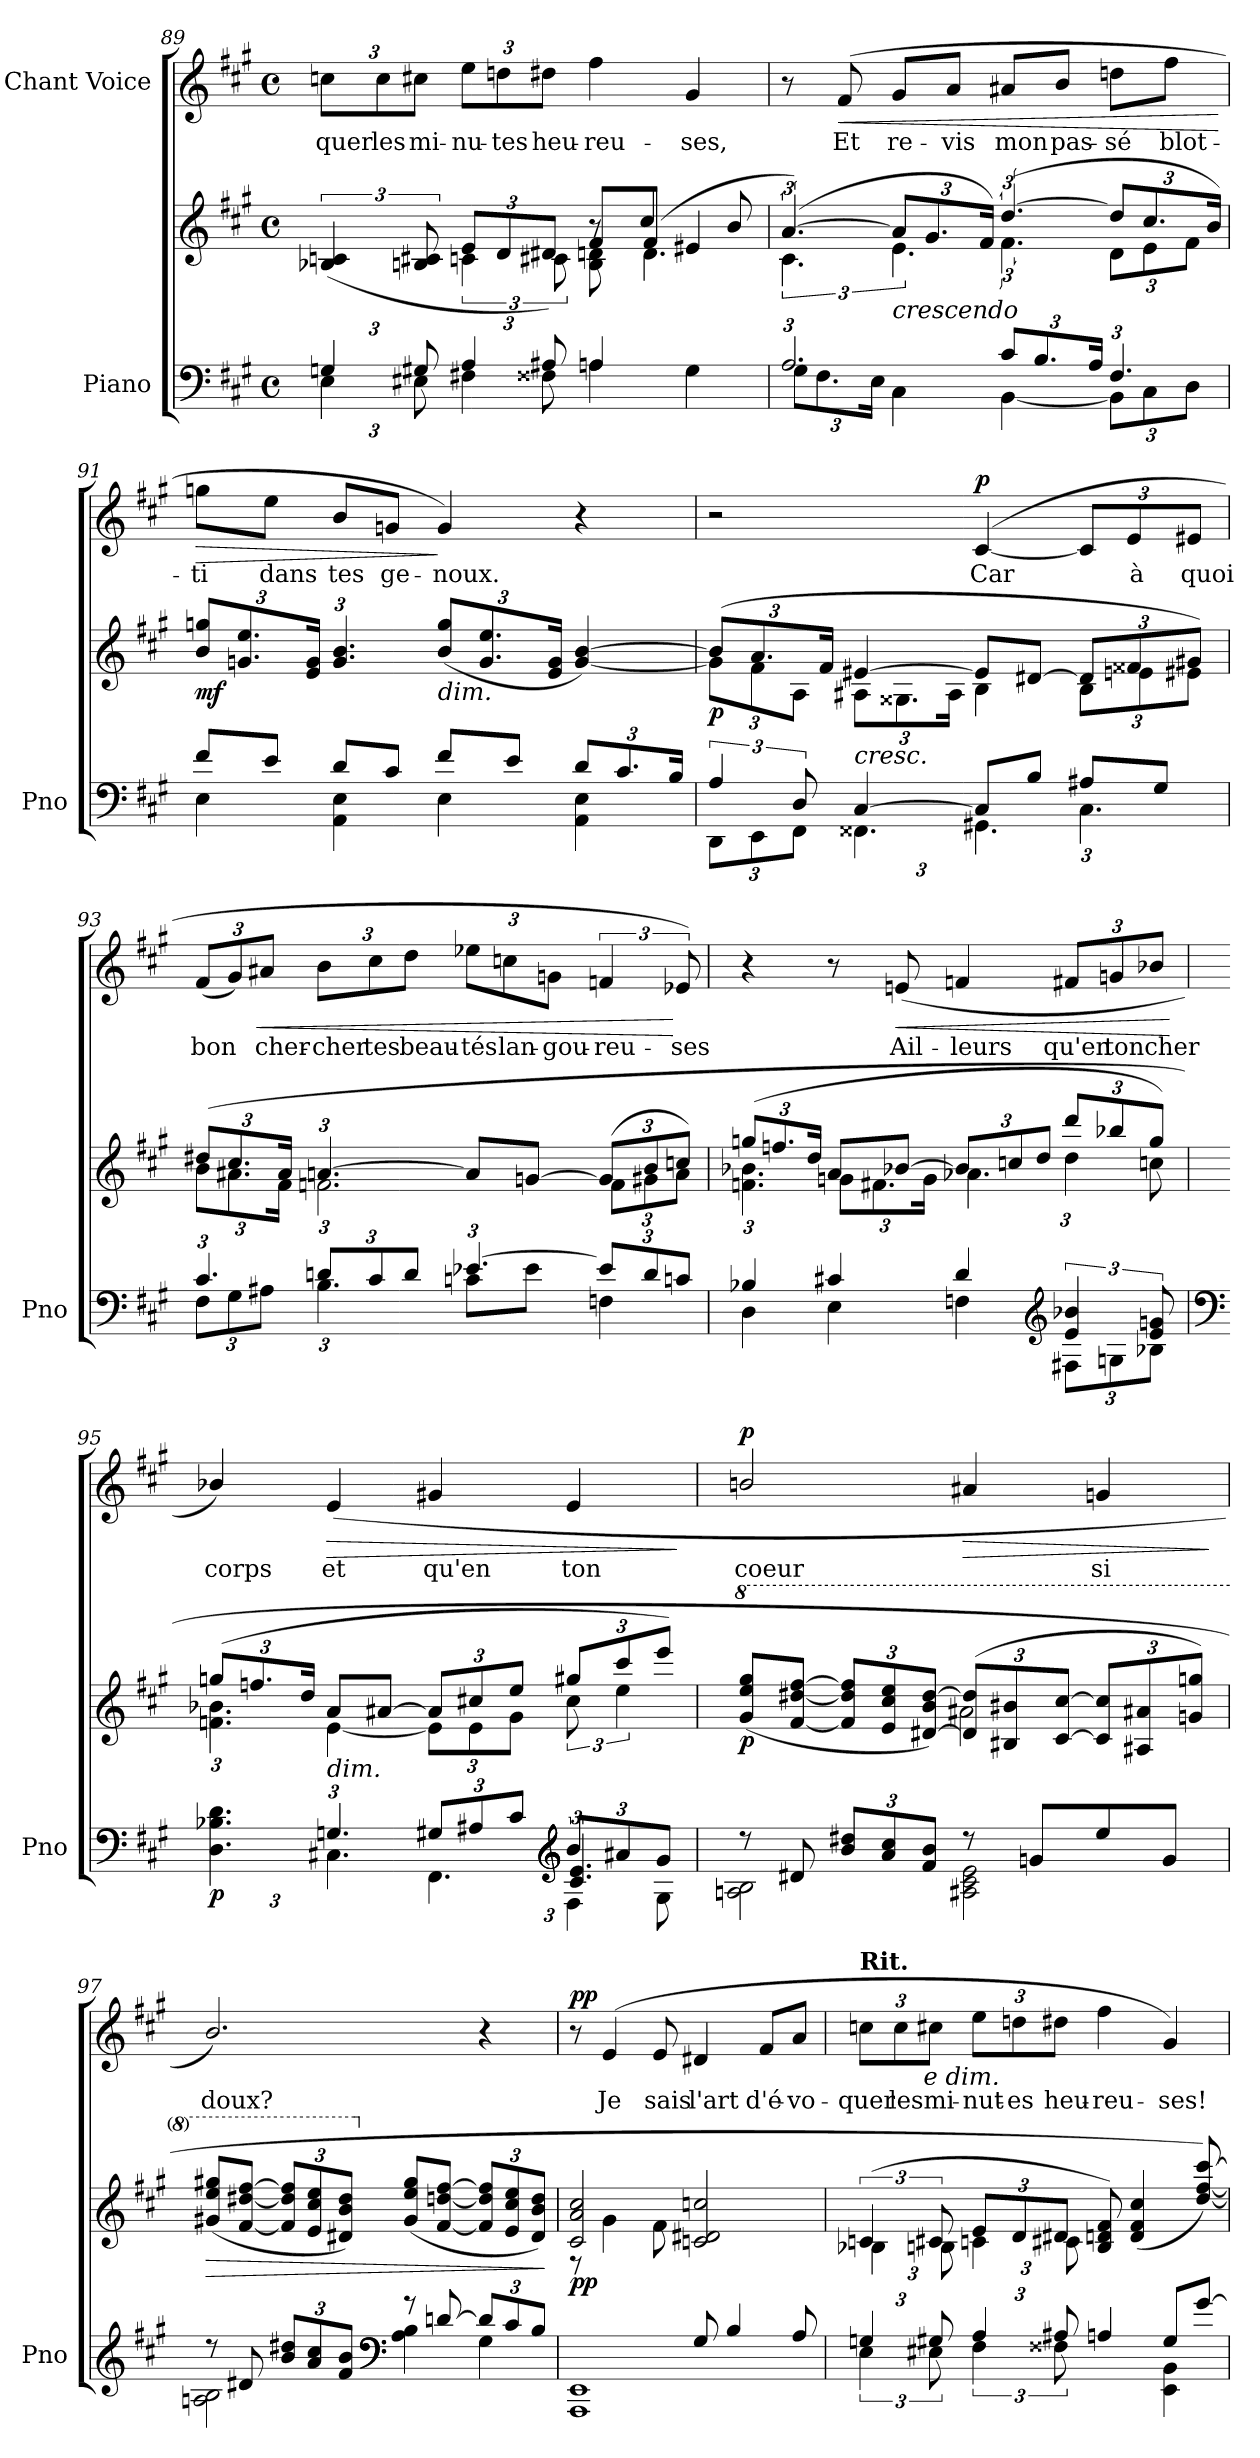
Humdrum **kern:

**kern	**kern	**dynam	**kern	**text	**dynam
*part2	*part2	*part2	*part1	*part1	*part1
*staff3	*staff2	*staff2/3	*staff1	*staff1	*staff1
*I"Piano	*	*	*I"Chant Voice	*	*
*I'Pno	*	*	*	*	*
*clefF4	*clefG2	*	*clefG2	*	*
*k[f#c#g#]	*k[f#c#g#]	*	*k[f#c#g#]	*	*
*M4/4	*M4/4	*	*M4/4	*	*
*met(c)	*met(c)	*	*met(c)	*	*
*Xbrackettup	*	*	*Xbrackettup	*	*
=89	=89	=89	=89	=89	=89
*^	*^	*	*	*	*
*	*^	*	*^	*	*	*	*
6Gn/	6E\	12%5ryy	(6B-X/ 6cn/	4ryy	2ryy	.	12ccn\L	-quer	.
.	.	.	.	.	.	.	12cc\	les	.
12G#X/	12E#X\	.	12Bn/ 12c#X/	.	.	.	12cc#X\J	mi-	.
*	*	*	*Xbrackettup	*brackettup	*	*	*	*	*
6A/	4F#X\	.	12e/L	6cn\	.	.	12ee\L	-nu-	.
.	.	.	12d/	.	.	.	12ddn\	-tes	.
12A#X/	.	8F##X\	12d#X/J)	12c#X\	.	.	12dd#X\J	heu-	.
4An/	4A\	.	8f#/L	8B\ 8dn\	8r	.	4ff#\	-reu-	.
.	.	24%11ryy	.	.	.	.	.	.	.
.	.	.	(8f#/J	4.d\	4cc#/	.	.	.	.
4ryy	4G#\	.	4e#X/	.	.	.	4g#/	-ses,	.
.	.	.	.	.	8b/	.	.	.	.
*	*v	*v	*	*	*	*	*	*	*
*	*	*	*v	*v	*	*	*	*
=90	=90	=90	=90	=90	=90	=90	=90
3.A/	12G#\L	([6.a/)	6.c#\	.	8r	.	.
.	12.F#\	.	.	.	.	.	.
!	!	!	!	!	!	!	!LO:HP:b
.	.	.	.	.	(8f#/	Et	<
.	24E\Jk	.	.	.	.	.	.
!	!	!LO:TX:b:i:t=crescendo	!	!	!	!	!
.	4C#\	12a/L]	6.e\	.	8g#/L	re-	.
.	.	12.g#/	.	.	.	.	.
.	.	.	.	.	8a/J	-vis	.
.	.	24f#/Jk)	.	.	.	.	.
12c#/L	[4BB\	([6.dd/	6.f#\	.	8a#X/L	mon	.
12.B/	.	.	.	.	.	.	.
.	.	.	.	.	8b/J	pas-	.
24A/Jk	.	.	.	.	.	.	.
*	*	*	*Xbrackettup	*	*	*	*
6.F#/	12BB\L]	12dd/L]	12d\L	.	8ddn\L	-sé	.
.	12C#\	12.cc#/	12e\	.	.	.	.
.	.	.	.	.	8ff#\J	blot-	.
.	12D\J	.	12f#\J	.	.	.	.
.	.	24b/Jk)	.	.	.	.	.
*v	*v	*	*	*	*	*	*
*	*v	*v	*	*	*	*
.	.	.	.	.	[
=91	=91	=91	=91	=91	=91
*^	*	*	*	*	*
!	!	!	!LO:DY:b	!	!	!LO:HP:b
8f#/L	4E\	12b/ 12ggn/L	mf	8ggn\L	-ti	>
.	.	12.gn/ 12.ee/	.	.	.	.
8e/J	.	.	.	8ee\J	dans	.
.	.	24e/ 24g/Jk	.	.	.	.
8d/L	4AA\ 4E\	6.g/ 6.b/	.	8b/L	tes	.
8c#/J	.	.	.	8gn/J	ge-	.
!	!	!LO:TX:b:i:t=dim.	!	!	!	!
8f#/L	4E\	(12b/ 12gg/L	.	4g/)	-noux.	]
.	.	12.g/ 12.ee/	.	.	.	.
8e/J	.	.	.	.	.	.
.	.	24e/ 24g/Jk	.	.	.	.
12d/L	4AA\ 4E\	[4g/ [4b/)	.	4r	.	.
12.c#/	.	.	.	.	.	.
24B/Jk	.	.	.	.	.	.
=92	=92	=92	=92	=92	=92	=92
*brackettup	*Xbrackettup	*	*	*	*	*
*	*	*^	*	*	*	*
!	!	!	!	!LO:DY:b	!	!	!
6A/	12DD\L	(12b/L]	12gn\L]	p	2r	.	.
.	12EE\	12.a/	12f#\	.	.	.	.
12D/	12FF#\J	.	12A\J	.	.	.	.
.	.	24f#/Jk	.	.	.	.	.
!	!	!LO:TX:b:i:t=cresc.	!	!	!	!	!
[4C#/	6.FF##X\	[4e#X/	12A#X\L	.	.	.	.
.	.	.	12.G##X\	.	.	.	.
.	.	.	24A#\Jk	.	.	.	.
!	!	!	!	!	!	!	!LO:DY:b
8C#/L]	6.GG#X\	8e#/L]	4B\	.	([4c#/	Car	p
8B/J	.	[8d#X/J	.	.	.	.	.
8A#X/L	6.C#\	12d#/L]	12B\L	.	12c#/L]	.	.
.	.	12f##X/	12en\	.	12e/	à	.
8G#/J	.	.	.	.	.	.	.
.	.	12g#X/J)	12e#X\J	.	12e#X/J	quoi	.
=93	=93	=93	=93	=93	=93	=93	=93
6.c#/	12F#\L	(12dd#X/L	12b\L	.	(12f#/L	bon	.
.	12G#\	12.cc#/	12.a#X\	.	12g#/)	.	.
!	!	!	!	!	!	!	!LO:HP:b
.	12A#X\J	.	.	.	12a#X/J	cher-	<
.	.	24a#/Jk	24f#\Jk	.	.	.	.
12dn/L	6.B\	[6.an/	(3.fn\	.	12b\L	-cher	.
12c#/	.	.	.	.	12cc#\	tes	.
12d/J	.	.	.	.	12dd\J	beau-	.
[6.e-X/	8cn\L	8a/L]	.	.	12ee-X\L	-tés	.
.	.	.	.	.	12ccn\	lan-	.
.	8e-\J	[8gn/J	.	.	.	.	.
.	.	.	.	.	12gn\J	-gou-	.
*	*	*	*	*	*brackettup	*	*
12e-/L]	4Fn\	(12gn/L]	12f\L	.	6fn/	-reu-	.
12d/	.	12b/	12g#X\	.	.	.	.
12cn/J	.	12ccn/J)	12a\J	.	12e-X/)	-ses	[
=94	=94	=94	=94	=94	=94	=94	=94
4B-X/	4D\	(12ggn/L	6.fn\ 6.b-X\	.	4r	.	.
.	.	12.ffn/	.	.	.	.	.
.	.	24dd/Jk	.	.	.	.	.
4c#X/	4E\	8a/L	12gn\L	.	8r	.	.
.	.	.	12.f#X\	.	.	.	.
!	!	!	!	!	!	!	!LO:HP:b
.	.	[8b-X/J	.	.	(8en/	Ail-	<
.	.	.	24g\Jk	.	.	.	.
4d/	4Fn\	12b-/L]	6.a-X\	.	4fn/	-leurs	.
.	.	12ccn/	.	.	.	.	.
.	.	12dd/J	.	.	.	.	.
*clefG2	*	*	*	*	*	*	*
*brackettup	*Xbrackettup	*	*brackettup	*	*Xbrackettup	*	*
6e/ 6b-X/	12F#X\L	12ddd/L	6dd\	.	12f#X/L	qu'en	.
.	12Gn\	12bb-X/	.	.	12gn/	ton	.
12e/ 12gn/	12B-X\J	12gg/J)	12ccn\	.	12b-X/J	cher	.
*v	*v	*	*	*	*	*	*
*	*v	*v	*	*	*	*
.	.	.	.	.	[
=95	=95	=95	=95	=95	=95
*clefF4	*	*	*	*	*
*^	*	*	*	*	*
*	*^	*	*	*	*	*
*	*	*	*Xbrackettup	*	*	*	*
*	*	*	*^	*	*	*	*
!	!	!	!	!	!LO:DY:b=2	!	!	!
4ryy	6.D\ 6.B-X\ 6.d\	2.ryy	(12ggn/L	6.fn\ 6.b-X\	p	4b-X/)	corps	.
.	.	.	12.ffn/	.	.	.	.	.
.	.	.	24dd/Jk	.	.	.	.	.
!	!	!	!LO:TX:b:i:t=dim.	!	!	!	!	!
!	!	!	!	!	!	!	!	!LO:HP:b
6.Gn/	6.C#X\	.	8a/L	[4e\	.	(4e/	et	>
.	.	.	[8a#X/J	.	.	.	.	.
12G#X/L	6.FF#\	.	12a#/L]	12e\L]	.	4g#X/	qu'en	.
12A#X/	.	.	12cc#X/	12e\	.	.	.	.
12c#/J	.	.	12ee/J	12g#\J	.	.	.	.
*clefG2	*	*	*	*	*	*	*	*
*	*brackettup	*	*	*brackettup	*	*	*	*
12b/L	6F#\	6.c#/ 6.e/	12gg#X/L	12cc#\	.	4e/	ton	.
12a#X/	.	.	12ccc#/	6ee\	.	.	.	.
12g#/J	12G#\	.	12eee/J)	.	.	.	.	.
*v	*v	*v	*	*	*	*	*	*
*	*v	*v	*	*	*	*
.	.	.	.	.	]
=96	=96	=96	=96	=96	=96
*^	*	*	*	*	*
*	*	*8va	*	*	*	*
*	*	*^	*	*	*	*
!	!	!	!	!LO:DY:b	!	!	!LO:DY:b
8r	2An\ 2B\	(8gg#/ 8eee/ 8ggg#/L	2ryy	p	2bn/	coeur	p
8d#X/	.	[8ff#/ [8ddd#X/ [8fff#/J	.	.	.	.	.
*Xbrackettup	*	*	*	*	*	*	*
12b/ 12dd#X/L	.	12ff#/] 12ddd#/] 12fff#/]L	.	.	.	.	.
12a/ 12cc#/	.	12ee/ 12ccc#/ 12eee/	.	.	.	.	.
12f#/ 12b/J	.	[12dd#X/ 12bb/ [12ddd#/J)	.	.	.	.	.
!	!	!	!	!	!	!	!LO:HP:b
8r	2A#X\ 2c#\ 2e\	(12dd#/] 12ddd#/]L	2aa#X\	.	4a#X/	.	>
.	.	12b#X/ 12bb#X/	.	.	.	.	.
8gn/L	.	.	.	.	.	.	.
.	.	[12cc#/ [12ccc#/J	.	.	.	.	.
8ee/	.	12cc#/] 12ccc#/]L	.	.	4gn/	si	.
.	.	12a#X/ 12aa#X/	.	.	.	.	.
8g/J	.	.	.	.	.	.	.
.	.	12ggn/ 12gggn/J)	.	.	.	.	.
*v	*v	*	*	*	*	*	*
*	*v	*v	*	*	*	*
.	.	.	.	.	]
=97	=97	=97	=97	=97	=97
*^	*	*	*	*	*
!	!	!	!LO:HP:b	!	!	!
8r	2An\ 2B\	(8gg#X/ 8eee/ 8ggg#X/L	>	2.b/)	doux?	.
8d#X/	.	[8ff#/ [8ddd#X/ [8fff#/J	.	.	.	.
12b/ 12dd#X/L	.	12ff#/] 12ddd#/] 12fff#/]L	.	.	.	.
12a/ 12cc#/	.	12ee/ 12ccc#/ 12eee/	.	.	.	.
12f#/ 12b/J	.	12dd#X/ 12bb/ 12ddd#/J)	.	.	.	.
*clefF4	*	*	*	*	*	*
*	*	*X8va	*	*	*	*
8r	4A\ 4B\	(8g#/ 8ee/ 8gg#/L	.	.	.	.
[8dn/	.	[8f#/ [8ddn/ [8ff#/J	.	.	.	.
12d/L]	4G#\	12f#/] 12dd/] 12ff#/]L	.	4r	.	.
12c#/	.	12e/ 12cc#/ 12ee/	.	.	.	.
12B/J	.	12d#/ 12b/ 12dd/J)	.	.	.	.
*v	*v	*	*	*	*	*
.	.	]	.	.	.
=98	=98	=98	=98	=98	=98
*^	*^	*	*	*	*
!	!	!	!	!LO:DY:b	!	!	!LO:DY:b
2ryy	1AAA 1EE	2c#/ 2a/ 2cc#/	8r	pp	8r	.	pp
.	.	.	(4g#\	.	(4e/	Je	.
.	.	.	8f#\	.	8e/	sais	.
8G#/	.	2cn/ 2d#X/ 2ccn/	2ryy	.	4d#X/	l'art	.
4B/	.	.	.	.	.	.	.
.	.	.	.	.	8f#/L	d'é-	.
8A/)	.	.	.	.	8a/J	-vo-	.
=99	=99	=99	=99	=99	=99	=99	=99
*	*brackettup	*	*Xbrackettup	*	*brackettup	*	*
!	!	!	!	!	!LO:TX:a:B:t=Rit.	!	!
6Gn/	6E\	(6cn/	6B-X\	.	12ccn\L	-quer	.
.	.	.	.	.	12cc\	les	.
!	!	!	!	!	!LO:TX:b:i:t=e  dim.	!	!
12G#X/	12E#X\	12c#X/	12Bn\	.	12cc#X\J	mi-	.
*Xbrackettup	*brackettup	*	*	*	*	*	*
6A/	6F#\	12e/L	6cn\	.	12ee\L	-nut-	.
.	.	12d/	.	.	12ddn\	-es	.
12A#X/	12F##X\	12d#X/J	12c#X\	.	12dd#X\J	heu-	.
4An/	4ryy	8B/ 8dn/ 8f#/)	2ryy	.	4ff#\	-reu-	.
.	.	(4d/ 4f#/ 4cc#/	.	.	.	.	.
8G#/L	4EE\ 4BB\	.	.	.	4g#/)	-ses!	.
[8g#/J	.	[8dd/ [8ff#/ [8ccc#/))	.	.	.	.	.
*v	*v	*	*	*	*	*	*
*	*v	*v	*	*	*	*
=	=	=	=	=	=
*-	*-	*-	*-	*-	*-
